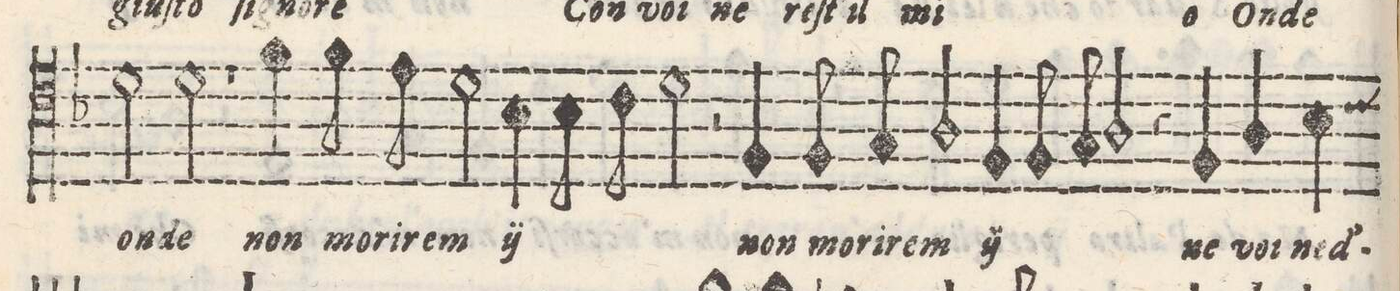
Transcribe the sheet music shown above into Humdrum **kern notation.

**kern	**text
*I"Tenore	*
*clefC4	*
*k[b-]	*
*met(C)	*
*M2/1	*
2d\	on-
2d\	-de
=11-	=11-
1r	.
4f\	non
8f\	mo-
8e\	-ri-
2d\	-rem
=12-	=12-
*	*ij
4B\	non
8B\	mo-
8cny\	-ri-
2d\	-rem
*	*Xij
2r	.
4F/	non
8F/	mo-
8G/	-ri-
=13-	=13-
2A/	-rem
*	*ij
4F/	non
8F/	mo-
8G/	-ri-
2A/	-rem
*	*Xij
4r	.
4F/	ne
=14-	=14-
4A/	voi
4B\	ned'
*-	*-
